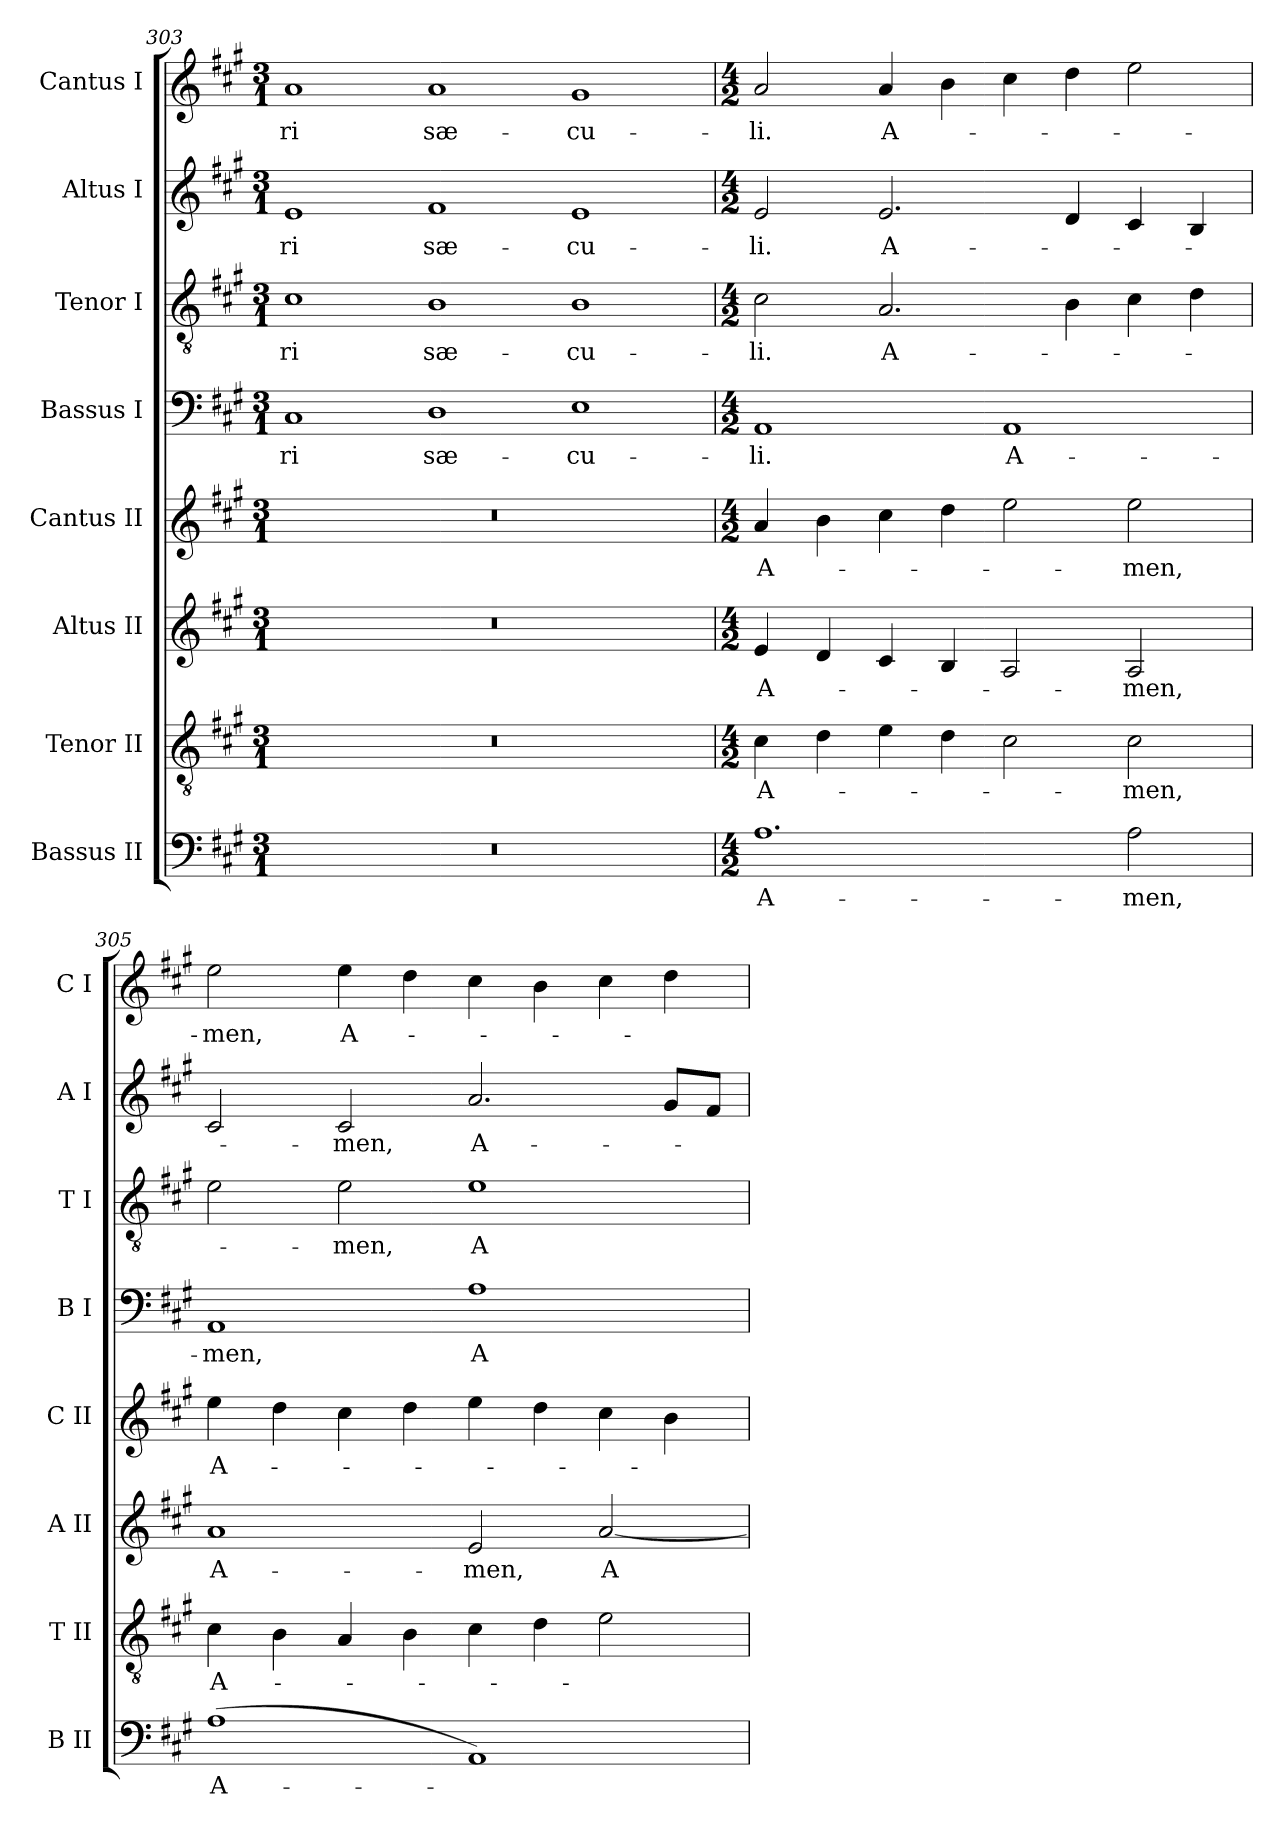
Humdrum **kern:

**kern	**text	**kern	**text	**kern	**text	**kern	**text	**kern	**text	**kern	**text	**kern	**text	**kern	**text
*part8	*part8	*part7	*part7	*part6	*part6	*part5	*part5	*part4	*part4	*part3	*part3	*part2	*part2	*part1	*part1
*staff8	*staff8	*staff7	*staff7	*staff6	*staff6	*staff5	*staff5	*staff4	*staff4	*staff3	*staff3	*staff2	*staff2	*staff1	*staff1
*I"Bassus II	*	*I"Tenor II	*	*I"Altus II	*	*I"Cantus II	*	*I"Bassus I	*	*I"Tenor I	*	*I"Altus I	*	*I"Cantus I	*
*I'B II	*	*I'T II	*	*I'A II	*	*I'C II	*	*I'B I	*	*I'T I	*	*I'A I	*	*I'C I	*
*clefF4	*	*clefGv2	*	*clefG2	*	*clefG2	*	*clefF4	*	*clefGv2	*	*clefG2	*	*clefG2	*
*k[f#c#g#]	*	*k[f#c#g#]	*	*k[f#c#g#]	*	*k[f#c#g#]	*	*k[f#c#g#]	*	*k[f#c#g#]	*	*k[f#c#g#]	*	*k[f#c#g#]	*
*A:	*	*A:	*	*A:	*	*A:	*	*A:	*	*A:	*	*A:	*	*A:	*
*M3/1	*	*M3/1	*	*M3/1	*	*M3/1	*	*M3/1	*	*M3/1	*	*M3/1	*	*M3/1	*
=303	=303	=303	=303	=303	=303	=303	=303	=303	=303	=303	=303	=303	=303	=303	=303
0.r	.	0.r	.	0.r	.	0.r	.	1C#	-ri	1c#	-ri	1e	-ri	1a	-ri
.	.	.	.	.	.	.	.	1D	sæ-	1B	sæ-	1f#	sæ-	1a	sæ-
.	.	.	.	.	.	.	.	1E	-cu-	1B	-cu-	1e	-cu-	1g#	-cu-
=304	=304	=304	=304	=304	=304	=304	=304	=304	=304	=304	=304	=304	=304	=304	=304
*M4/2	*	*M4/2	*	*M4/2	*	*M4/2	*	*M4/2	*	*M4/2	*	*M4/2	*	*M4/2	*
1.A	A-	4c#\	A-	4e/	A-	4a/	A-	1AA	-li.	2c#\	-li.	2e/	-li.	2a/	-li.
.	.	4d\	.	4d/	.	4b\	.	.	.	.	.	.	.	.	.
.	.	4e\	.	4c#/	.	4cc#\	.	.	.	2.A/	A-	2.e/	A-	4a/	A-
.	.	4d\	.	4B/	.	4dd\	.	.	.	.	.	.	.	4b\	.
.	.	2c#\	.	2A/	.	2ee\	.	1AA	A-	.	.	.	.	4cc#\	.
.	.	.	.	.	.	.	.	.	.	4B\	.	4d/	.	4dd\	.
2A\	-men,	2c#\	-men,	2A/	-men,	2ee\	-men,	.	.	4c#\	.	4c#/	.	2ee\	.
.	.	.	.	.	.	.	.	.	.	4d\	.	4B/	.	.	.
=305	=305	=305	=305	=305	=305	=305	=305	=305	=305	=305	=305	=305	=305	=305	=305
(1A	A-	4c#\	A-	1a	A-	4ee\	A-	1AA	-men,	2e\	.	2c#/	.	2ee\	-men,
.	.	4B\	.	.	.	4dd\	.	.	.	.	.	.	.	.	.
.	.	4A/	.	.	.	4cc#\	.	.	.	2e\	-men,	2c#/	-men,	4ee\	A-
.	.	4B\	.	.	.	4dd\	.	.	.	.	.	.	.	4dd\	.
1AA)	.	4c#\	.	2e/	-men,	4ee\	.	1A	A-	1e	A-	2.a/	A-	4cc#\	.
.	.	4d\	.	.	.	4dd\	.	.	.	.	.	.	.	4b\	.
.	.	2e\	.	[2a/	A-	4cc#\	.	.	.	.	.	.	.	4cc#\	.
.	.	.	.	.	.	4b\	.	.	.	.	.	8g#/L	.	4dd\	.
.	.	.	.	.	.	.	.	.	.	.	.	8f#/J	.	.	.
=	=	=	=	=	=	=	=	=	=	=	=	=	=	=	=
*-	*-	*-	*-	*-	*-	*-	*-	*-	*-	*-	*-	*-	*-	*-	*-
